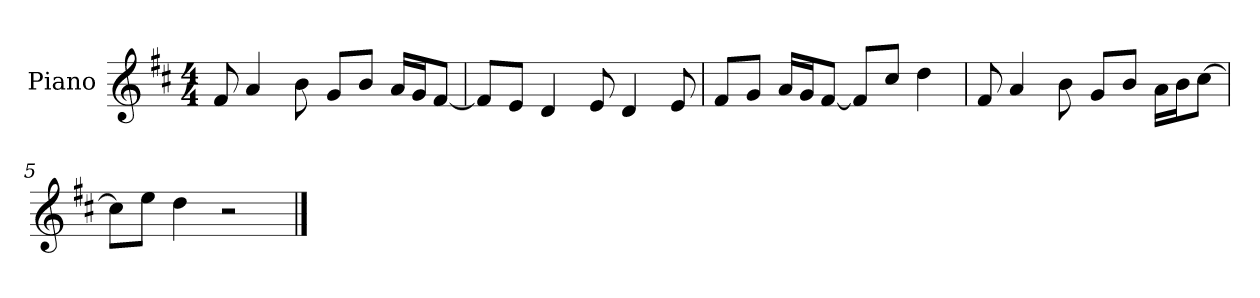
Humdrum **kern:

**kern
*part1
*staff1
*I"Piano
*I'P-no
*clefG2
*k[f#c#]
*M4/4
*MM90
=1
8f#/
4a/
8b\
8g/L
8b/J
16a/LL
16g/J
[8f#/J
=2
8f#/L]
8e/J
4d/
8e/
4d/
8e/
=3
8f#/L
8g/J
16a/LL
16g/J
[8f#/J
8f#/L]
8cc#/J
4dd\
=4
8f#/
4a/
8b\
8g/L
8b/J
16a\LL
16b\J
[8cc#\J
=5
8cc#\L]
8ee\J
4dd\
2r
==
*-
